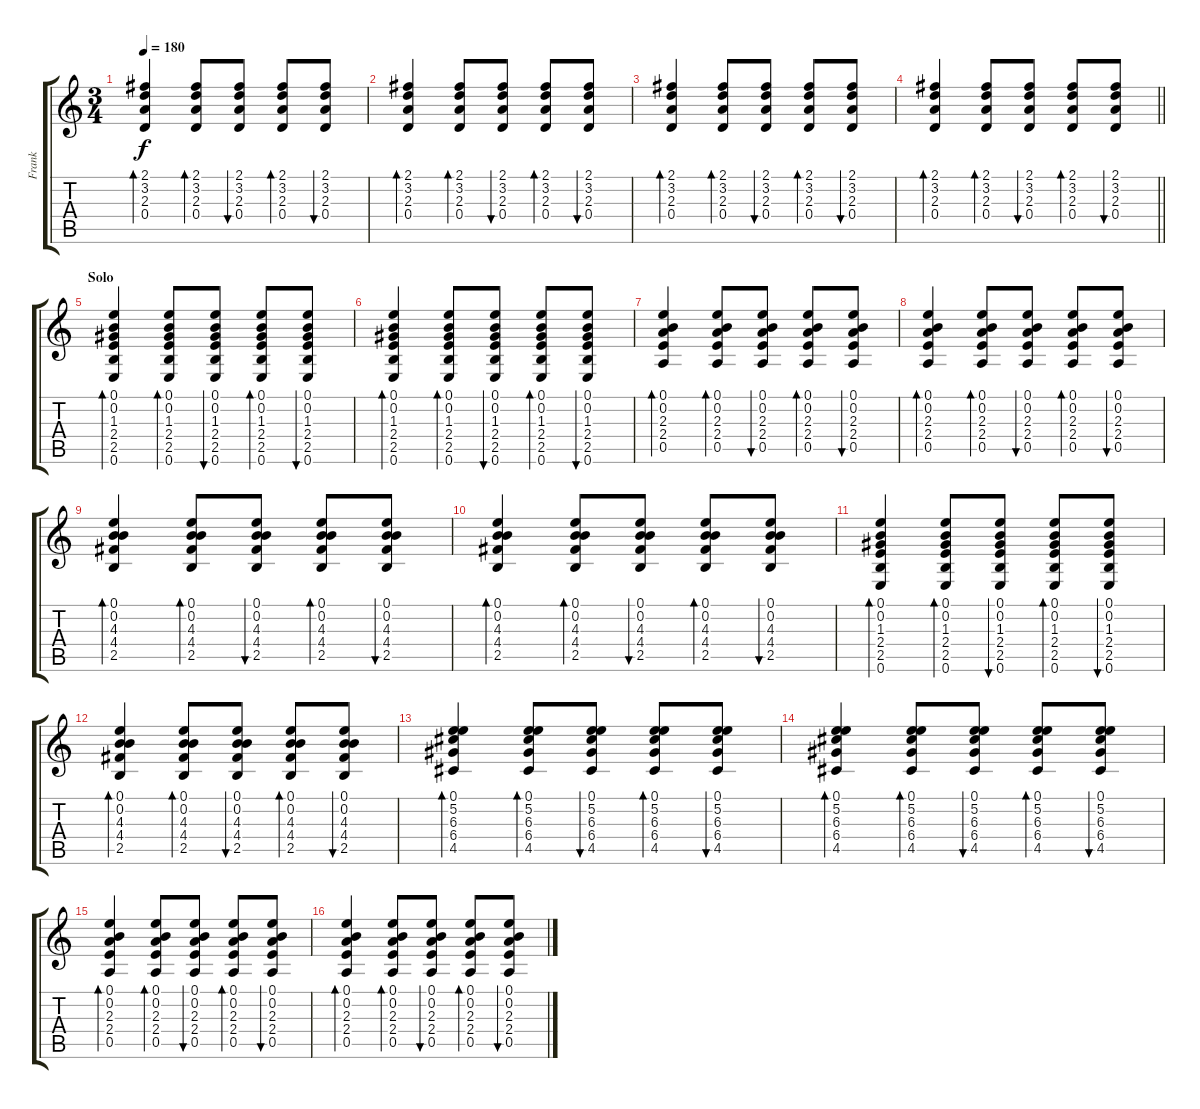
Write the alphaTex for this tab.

\track ("Frank" "Frank") {instrument acousticguitarsteel}
\staff {score tabs}
\tuning (E4 B3 G3 D3 A2 E2) {hide}
\ts (3 4)
\tempo 180
\clef g2
\ks c
(2.1 3.2 2.3 0.4).4{bd 120 dy f} (2.1 3.2 2.3 0.4).8{bd 30} (2.1 3.2 2.3 0.4).8{bu 30} (2.1 3.2 2.3 0.4).8{bd 30} (2.1 3.2 2.3 0.4).8{bu 30} |
(2.1 3.2 2.3 0.4).4{bd 120} (2.1 3.2 2.3 0.4).8{bd 30} (2.1 3.2 2.3 0.4).8{bu 30} (2.1 3.2 2.3 0.4).8{bd 30} (2.1 3.2 2.3 0.4).8{bu 30} |
(2.1 3.2 2.3 0.4).4{bd 120} (2.1 3.2 2.3 0.4).8{bd 30} (2.1 3.2 2.3 0.4).8{bu 30} (2.1 3.2 2.3 0.4).8{bd 30} (2.1 3.2 2.3 0.4).8{bu 30} |
\barLineRight lightlight
(2.1 3.2 2.3 0.4).4{bd 120} (2.1 3.2 2.3 0.4).8{bd 30} (2.1 3.2 2.3 0.4).8{bu 30} (2.1 3.2 2.3 0.4).8{bd 30} (2.1 3.2 2.3 0.4).8{bu 30} |
\section ("" "Solo")
(0.1 0.2 1.3 2.4 2.5 0.6).4{bd 120} (0.1 0.2 1.3 2.4 2.5 0.6).8{bd 30} (0.1 0.2 1.3 2.4 2.5 0.6).8{bu 30} (0.1 0.2 1.3 2.4 2.5 0.6).8{bd 30} (0.1 0.2 1.3 2.4 2.5 0.6).8{bu 30} |
(0.1 0.2 1.3 2.4 2.5 0.6).4{bd 120} (0.1 0.2 1.3 2.4 2.5 0.6).8{bd 30} (0.1 0.2 1.3 2.4 2.5 0.6).8{bu 30} (0.1 0.2 1.3 2.4 2.5 0.6).8{bd 30} (0.1 0.2 1.3 2.4 2.5 0.6).8{bu 30} |
(0.1 0.2 2.3 2.4 0.5).4{bd 120} (0.1 0.2 2.3 2.4 0.5).8{bd 30} (0.1 0.2 2.3 2.4 0.5).8{bu 30} (0.1 0.2 2.3 2.4 0.5).8{bd 30} (0.1 0.2 2.3 2.4 0.5).8{bu 30} |
(0.1 0.2 2.3 2.4 0.5).4{bd 120} (0.1 0.2 2.3 2.4 0.5).8{bd 30} (0.1 0.2 2.3 2.4 0.5).8{bu 30} (0.1 0.2 2.3 2.4 0.5).8{bd 30} (0.1 0.2 2.3 2.4 0.5).8{bu 30} |
(0.1 0.2 4.3 4.4 2.5).4{bd 120} (0.1 0.2 4.3 4.4 2.5).8{bd 30} (0.1 0.2 4.3 4.4 2.5).8{bu 30} (0.1 0.2 4.3 4.4 2.5).8{bd 30} (0.1 0.2 4.3 4.4 2.5).8{bu 30} |
(0.1 0.2 4.3 4.4 2.5).4{bd 120} (0.1 0.2 4.3 4.4 2.5).8{bd 30} (0.1 0.2 4.3 4.4 2.5).8{bu 30} (0.1 0.2 4.3 4.4 2.5).8{bd 30} (0.1 0.2 4.3 4.4 2.5).8{bu 30} |
(0.1 0.2 1.3 2.4 2.5 0.6).4{bd 120} (0.1 0.2 1.3 2.4 2.5 0.6).8{bd 30} (0.1 0.2 1.3 2.4 2.5 0.6).8{bu 30} (0.1 0.2 1.3 2.4 2.5 0.6).8{bd 30} (0.1 0.2 1.3 2.4 2.5 0.6).8{bu 30} |
(0.1 0.2 4.3 4.4 2.5).4{bd 120} (0.1 0.2 4.3 4.4 2.5).8{bd 30} (0.1 0.2 4.3 4.4 2.5).8{bu 30} (0.1 0.2 4.3 4.4 2.5).8{bd 30} (0.1 0.2 4.3 4.4 2.5).8{bu 30} |
(0.1 5.2 6.3 6.4 4.5).4{bd 120} (0.1 5.2 6.3 6.4 4.5).8{bd 30} (0.1 5.2 6.3 6.4 4.5).8{bu 30} (0.1 5.2 6.3 6.4 4.5).8{bd 30} (0.1 5.2 6.3 6.4 4.5).8{bu 30} |
(0.1 5.2 6.3 6.4 4.5).4{bd 120} (0.1 5.2 6.3 6.4 4.5).8{bd 30} (0.1 5.2 6.3 6.4 4.5).8{bu 30} (0.1 5.2 6.3 6.4 4.5).8{bd 30} (0.1 5.2 6.3 6.4 4.5).8{bu 30} |
(0.1 0.2 2.3 2.4 0.5).4{bd 120} (0.1 0.2 2.3 2.4 0.5).8{bd 30} (0.1 0.2 2.3 2.4 0.5).8{bu 30} (0.1 0.2 2.3 2.4 0.5).8{bd 30} (0.1 0.2 2.3 2.4 0.5).8{bu 30} |
(0.1 0.2 2.3 2.4 0.5).4{bd 120} (0.1 0.2 2.3 2.4 0.5).8{bd 30} (0.1 0.2 2.3 2.4 0.5).8{bu 30} (0.1 0.2 2.3 2.4 0.5).8{bd 30} (0.1 0.2 2.3 2.4 0.5).8{bu 30}
